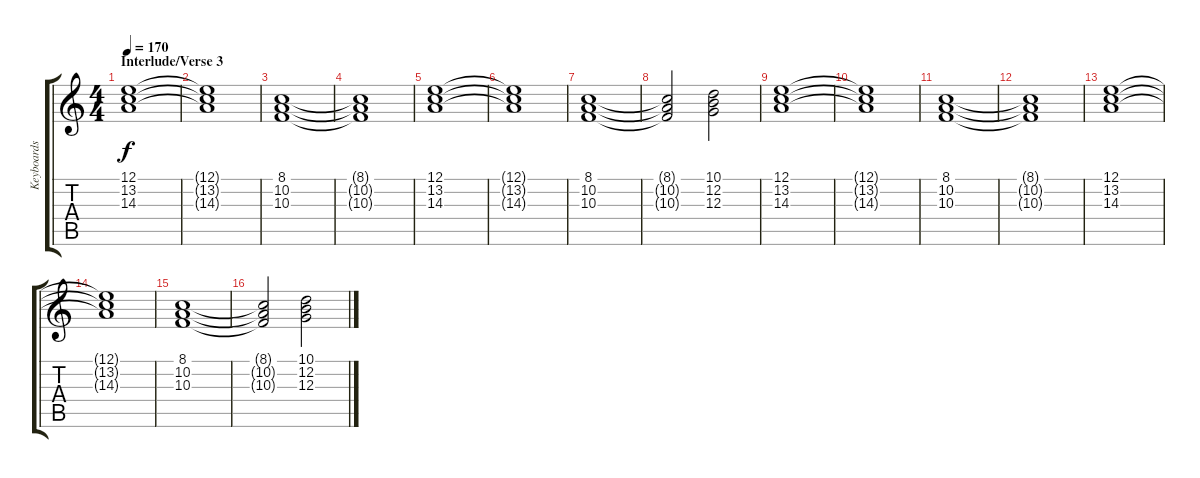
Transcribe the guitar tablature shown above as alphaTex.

\track ("Keyboards" "Keyboards") {instrument stringensemble1}
\staff {score tabs}
\tuning (E4 B3 G3 D3 A2 E2) {hide}
\ts (4 4)
\section ("" "Interlude/Verse 3")
\tempo 170
\clef g2
\ks c
(12.1 13.2 14.3).1{dy f} |
(12.1{t} 13.2{t} 14.3{t}).1 |
(8.1 10.2 10.3).1 |
(8.1{t} 10.2{t} 10.3{t}).1 |
(12.1 13.2 14.3).1 |
(12.1{t} 13.2{t} 14.3{t}).1 |
(8.1 10.2 10.3).1 |
(8.1{t} 10.2{t} 10.3{t}).2 (10.1 12.2 12.3).2 |
(12.1 13.2 14.3).1 |
(12.1{t} 13.2{t} 14.3{t}).1 |
(8.1 10.2 10.3).1 |
(8.1{t} 10.2{t} 10.3{t}).1 |
(12.1 13.2 14.3).1 |
(12.1{t} 13.2{t} 14.3{t}).1 |
(8.1 10.2 10.3).1 |
(8.1{t} 10.2{t} 10.3{t}).2 (10.1 12.2 12.3).2
